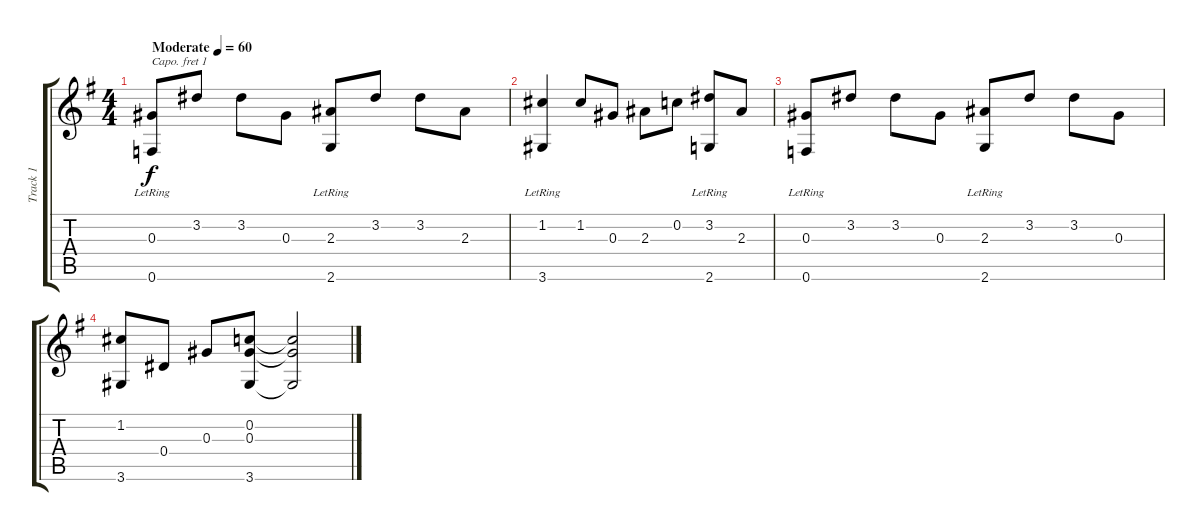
\track ("Track 1" "Track 1") {instrument acousticguitarsteel}
\staff {score tabs}
\capo 1
\tuning (E4 B3 G3 D3 A2 E2) {hide}
\ts (4 4)
\tempo (60 "Moderate")
\clef g2
\ks g
(0.3 0.6{lr}).8{dy f instrument acousticguitarsteel} 3.2.8 3.2.8 0.3.8 (2.3 2.6{lr}).8 3.2.8 3.2.8 2.3.8 |
(1.2 3.6{lr}).4 1.2.8 0.3.8 2.3.8 0.2.8 (3.2 2.6{lr}).8 2.3.8 |
(0.3 0.6{lr}).8 3.2.8 3.2.8 0.3.8 (2.3 2.6{lr}).8 3.2.8 3.2.8 0.3.8 |
(1.2 3.6).8 0.4.8 0.3.8 (0.2 0.3 3.6).8 (0.2{t} 0.3{t} 3.6{t}).2
